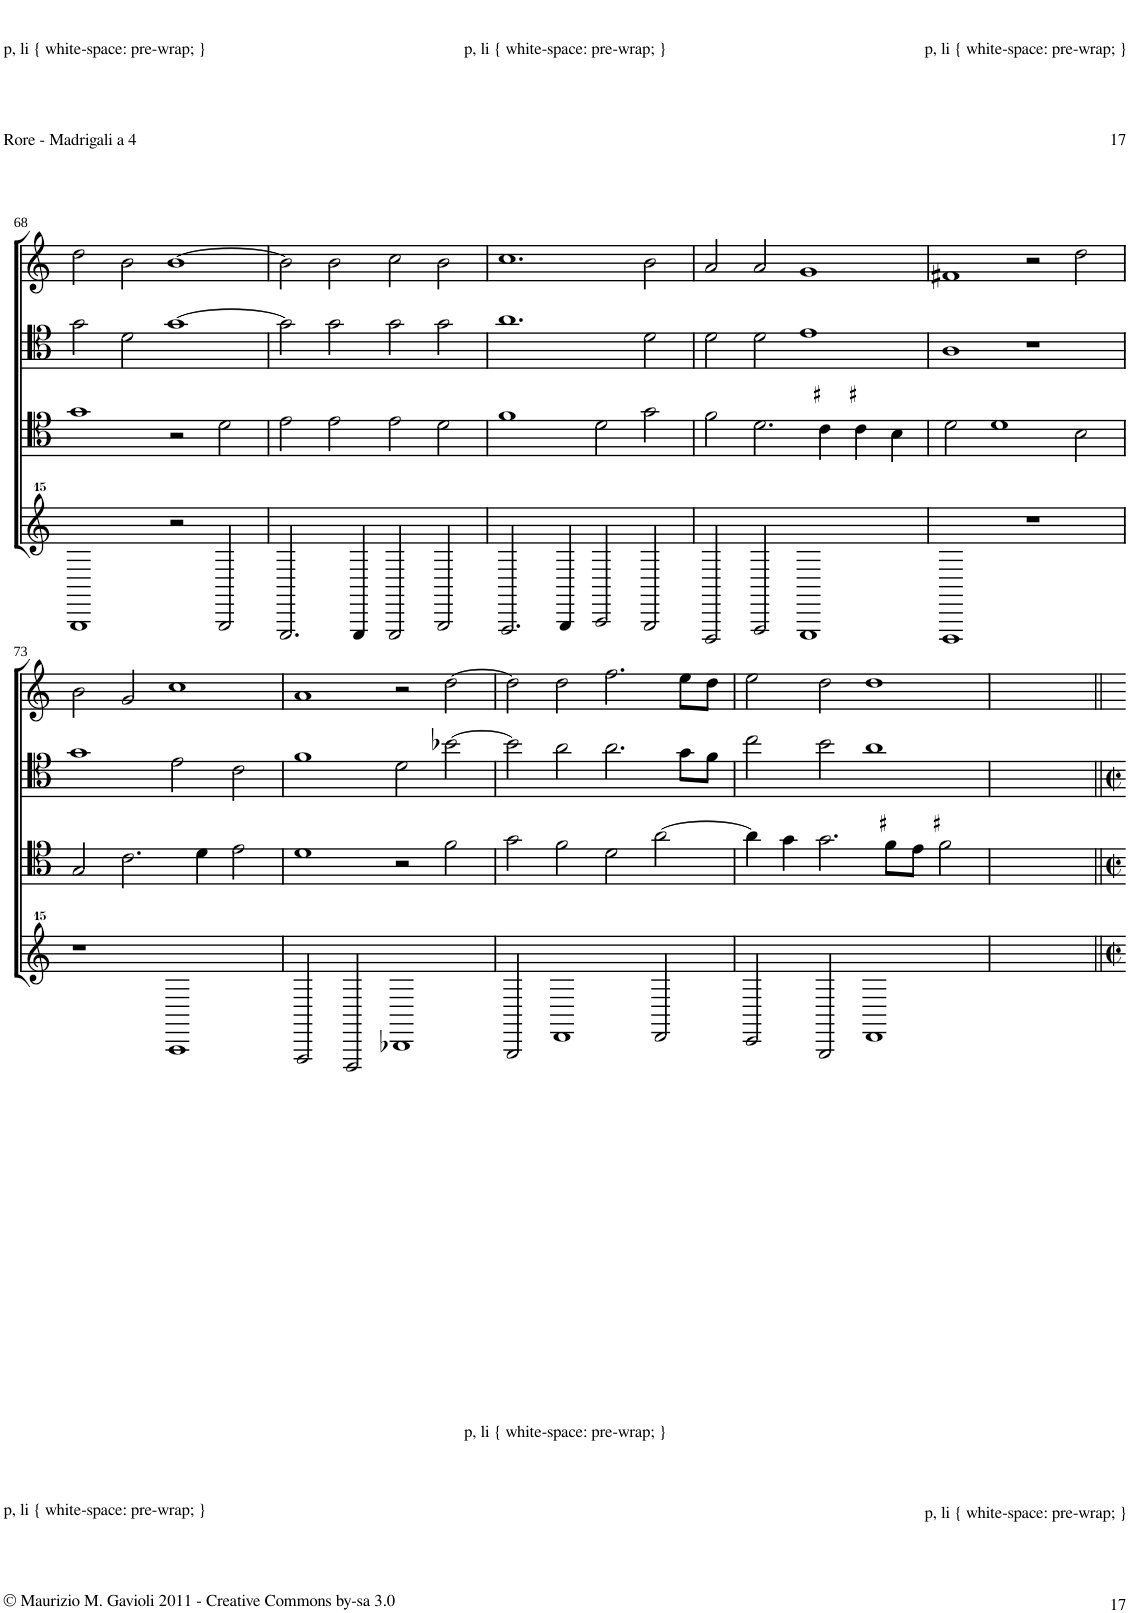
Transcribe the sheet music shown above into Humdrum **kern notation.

**kern	**kern	**kern	**kern
*part4	*part3	*part2	*part1
*staff4	*staff3	*staff2	*staff1
*I"Basso	*I"Tenore	*I"Alto	*I"Canto
!!LO:PB:g=z
*clefG^^2	*clefC4	*clefC4	*clefG2
*k[]	*k[]	*k[]	*k[]
*M4/2	*M4/2	*M4/2	*M4/2
*met(c|)	*met(c|)	*met(c|)	*met(c|)
=68	=68	=68	=68
1G	1g	2g\	2dd\
.	.	2d\	2b\
2r	2r	[1g	[1b
2G/	2d\	.	.
=69	=69	=69	=69
2.E/	2e\	2g\]	2b\]
.	2e\	2g\	2b\
4E/	.	.	.
2E/	2e\	2g\	2cc\
2G/	2d\	2g\	2b\
=70	=70	=70	=70
2.F/	1f	1.a	1.cc
4G/	.	.	.
2A/	2d\	.	.
2G/	2g\	2d\	2b\
=71	=71	=71	=71
2D/	2f\	2d\	2a/
2F/	2.d\	2d\	2a/
1E	.	1e	1g
.	4c#X\	.	.
.	4c#X\	.	.
.	4B\	.	.
=72	=72	=72	=72
1D	2d\	1A	1f#X
.	1d	.	.
1r	.	1r	2r
.	2B\	.	2dd\
!!LO:LB:g=z
=73	=73	=73	=73
1r	2G/	1g	2b\
.	2.c\	.	2g/
1A	.	2e\	1cc
.	4d\	.	.
.	2e\	2c\	.
=74	=74	=74	=74
2F/	1d	1f	1a
2D/	.	.	.
1B-X	2r	2d\	2r
.	2f\	[2b-X\	[2dd\
=75	=75	=75	=75
2G/	2g\	2b-\]	2dd\]
1d	2f\	2a\	2dd\
.	2d\	2.a\	2.ff\
2d/	[2a\	.	.
.	.	8g\L	8ee\L
.	.	8f\J	8dd\J
=76	=76	=76	=76
2c/	4a\]	2cc\	2ee\
.	4g\	.	.
2G/	2.g\	2b\	2dd\
1d	.	1a	1dd
.	8f#X\L	.	.
.	8e\J	.	.
.	2f#X\	.	.
=77	=77	=77	=77
0G	0g	0b	0dd
=||	=||	=||	=||
*-	*-	*-	*-
